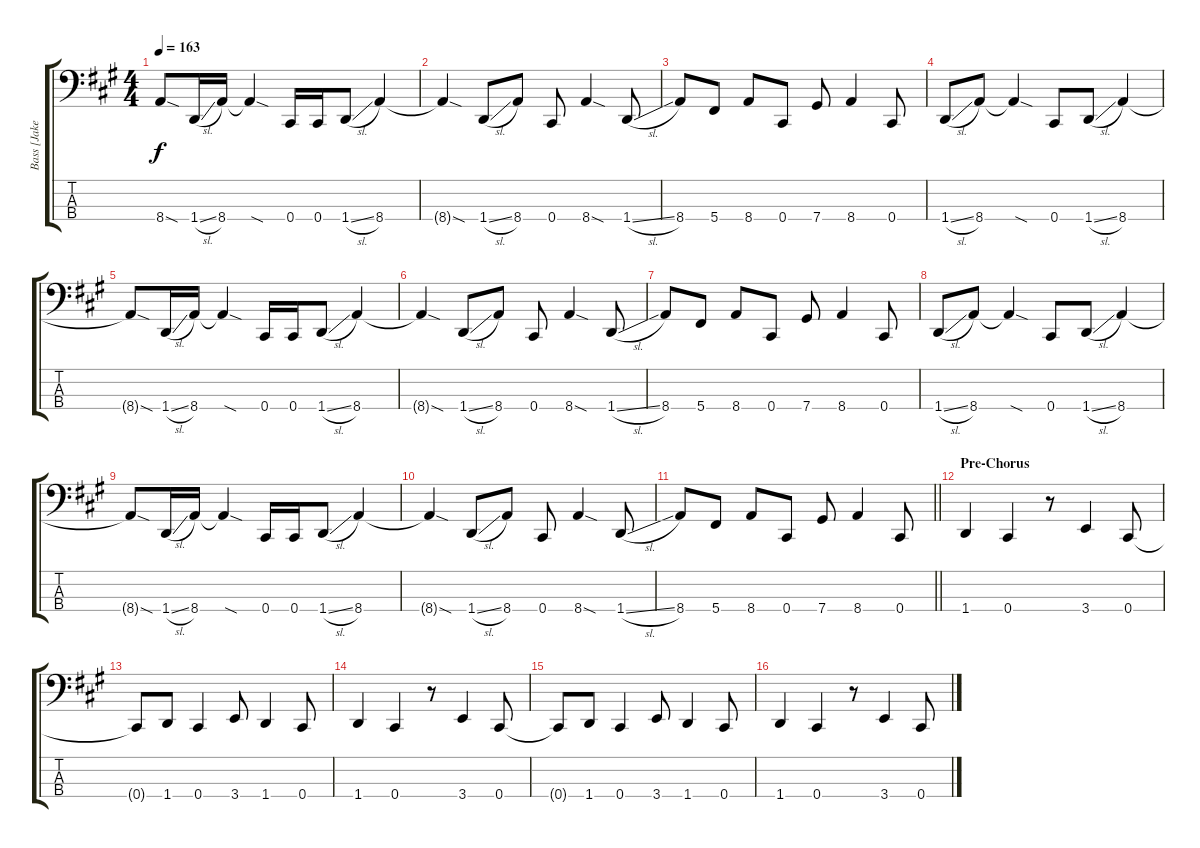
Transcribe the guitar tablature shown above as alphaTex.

\track ("Bass [Jake Schultz]" "Bass [Jake") {instrument electricbasspick}
\staff {score tabs}
\tuning (Gb2 Db2 Ab1 Db1) {hide}
\ts (4 4)
\tempo 163
\clef f4
\ks a
8.4{sod t}.8{dy f} 1.4{sl}.16 8.4.16 8.4{sod t}.4 0.4.16 0.4.16 1.4{sl}.8 8.4.4 |
8.4{sod t}.4 1.4{sl}.8 8.4.8 0.4.8 8.4{sod}.4 1.4{sl}.8 |
8.4.8 5.4.8 8.4.8 0.4.8 7.4.8 8.4.4 0.4.8 |
1.4{sl}.8 8.4.8 8.4{sod t}.4 0.4.8 1.4{sl}.8 8.4.4 |
8.4{sod t}.8 1.4{sl}.16 8.4.16 8.4{sod t}.4 0.4.16 0.4.16 1.4{sl}.8 8.4.4 |
8.4{sod t}.4 1.4{sl}.8 8.4.8 0.4.8 8.4{sod}.4 1.4{sl}.8 |
8.4.8 5.4.8 8.4.8 0.4.8 7.4.8 8.4.4 0.4.8 |
1.4{sl}.8 8.4.8 8.4{sod t}.4 0.4.8 1.4{sl}.8 8.4.4 |
8.4{sod t}.8 1.4{sl}.16 8.4.16 8.4{sod t}.4 0.4.16 0.4.16 1.4{sl}.8 8.4.4 |
8.4{sod t}.4 1.4{sl}.8 8.4.8 0.4.8 8.4{sod}.4 1.4{sl}.8 |
\barLineRight lightlight
8.4.8 5.4.8 8.4.8 0.4.8 7.4.8 8.4.4 0.4.8 |
\section ("" "Pre-Chorus")
1.4.4 0.4.4 r.8 3.4.4 0.4.8 |
0.4{t}.8 1.4.8 0.4.4 3.4.8 1.4.4 0.4.8 |
1.4.4 0.4.4 r.8 3.4.4 0.4.8 |
0.4{t}.8 1.4.8 0.4.4 3.4.8 1.4.4 0.4.8 |
1.4.4 0.4.4 r.8 3.4.4 0.4.8
